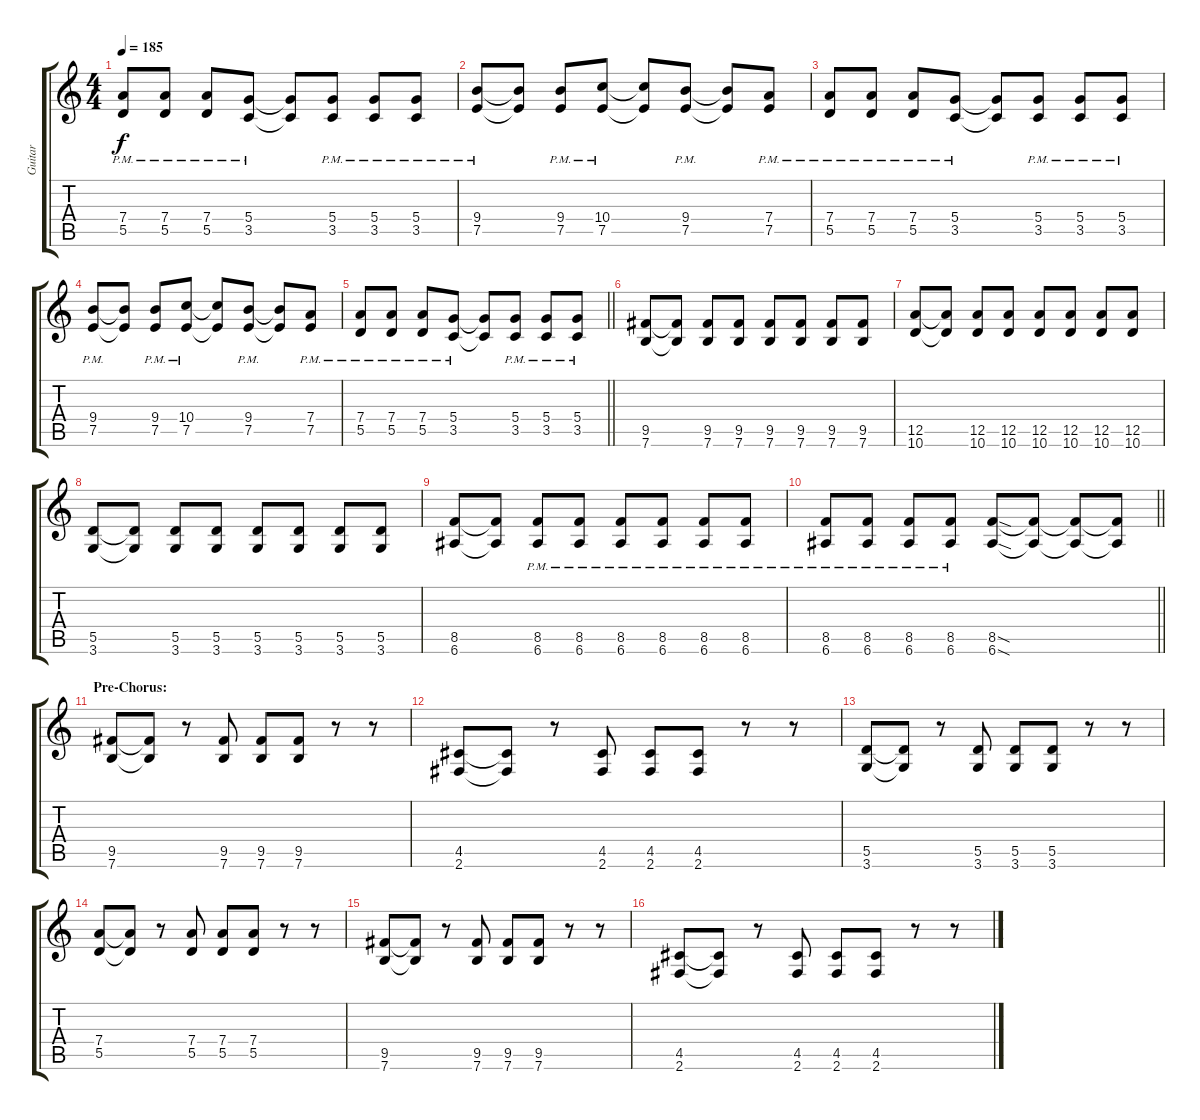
\track ("Guitar" "Guitar") {instrument distortionguitar}
\staff {score tabs}
\tuning (E4 B3 G3 D3 A2 E2) {hide}
\ts (4 4)
\tempo 185
\clef g2
\ks c
(7.4{pm} 5.5{pm}).8{dy f} (7.4{pm} 5.5{pm}).8 (7.4{pm} 5.5{pm}).8 (5.4{pm} 3.5{pm}).8 (5.4{t} 3.5{t}).8 (5.4{pm} 3.5{pm}).8 (5.4{pm} 3.5{pm}).8 (5.4{pm} 3.5{pm}).8 |
(9.4{pm} 7.5{pm}).8 (9.4{t} 7.5{t}).8 (9.4{pm} 7.5{pm}).8 (10.4{pm} 7.5{pm}).8 (10.4{t} 7.5{t}).8 (9.4{pm} 7.5{pm}).8 (9.4{t} 7.5{t}).8 (7.4{pm} 7.5{pm}).8 |
(7.4{pm} 5.5{pm}).8 (7.4{pm} 5.5{pm}).8 (7.4{pm} 5.5{pm}).8 (5.4{pm} 3.5{pm}).8 (5.4{t} 3.5{t}).8 (5.4{pm} 3.5{pm}).8 (5.4{pm} 3.5{pm}).8 (5.4{pm} 3.5{pm}).8 |
(9.4{pm} 7.5{pm}).8 (9.4{t} 7.5{t}).8 (9.4{pm} 7.5{pm}).8 (10.4{pm} 7.5{pm}).8 (10.4{t} 7.5{t}).8 (9.4{pm} 7.5{pm}).8 (9.4{t} 7.5{t}).8 (7.4{pm} 7.5{pm}).8 |
\barLineRight lightlight
(7.4{pm} 5.5{pm}).8 (7.4{pm} 5.5{pm}).8 (7.4{pm} 5.5{pm}).8 (5.4{pm} 3.5{pm}).8 (5.4{t} 3.5{t}).8 (5.4{pm} 3.5{pm}).8 (5.4{pm} 3.5{pm}).8 (5.4{pm} 3.5{pm}).8 |
(9.5 7.6).8 (9.5{t} 7.6{t}).8 (9.5 7.6).8 (9.5 7.6).8 (9.5 7.6).8 (9.5 7.6).8 (9.5 7.6).8 (9.5 7.6).8 |
(12.5 10.6).8 (12.5{t} 10.6{t}).8 (12.5 10.6).8 (12.5 10.6).8 (12.5 10.6).8 (12.5 10.6).8 (12.5 10.6).8 (12.5 10.6).8 |
(5.5 3.6).8 (5.5{t} 3.6{t}).8 (5.5 3.6).8 (5.5 3.6).8 (5.5 3.6).8 (5.5 3.6).8 (5.5 3.6).8 (5.5 3.6).8 |
(8.5 6.6).8 (8.5{t} 6.6{t}).8 (8.5{pm} 6.6{pm}).8 (8.5{pm} 6.6{pm}).8 (8.5{pm} 6.6{pm}).8 (8.5{pm} 6.6{pm}).8 (8.5{pm} 6.6{pm}).8 (8.5{pm} 6.6{pm}).8 |
\barLineRight lightlight
(8.5{pm} 6.6{pm}).8 (8.5{pm} 6.6{pm}).8 (8.5{pm} 6.6{pm}).8 (8.5{pm} 6.6{pm}).8 (8.5{sod} 6.6{sod}).8 (8.5{t} 6.6{t}).8 (8.5{t} 6.6{t}).8 (8.5{t} 6.6{t}).8 |
\section ("" "Pre-Chorus:")
(9.5 7.6).8 (9.5{t} 7.6{t}).8 r.8 (9.5 7.6).8 (9.5 7.6).8 (9.5 7.6).8 r.8 r.8 |
(4.5 2.6).8 (4.5{t} 2.6{t}).8 r.8 (4.5 2.6).8 (4.5 2.6).8 (4.5 2.6).8 r.8 r.8 |
(5.5 3.6).8 (5.5{t} 3.6{t}).8 r.8 (5.5 3.6).8 (5.5 3.6).8 (5.5 3.6).8 r.8 r.8 |
(7.4 5.5).8 (7.4{t} 5.5{t}).8 r.8 (7.4 5.5).8 (7.4 5.5).8 (7.4 5.5).8 r.8 r.8 |
(9.5 7.6).8 (9.5{t} 7.6{t}).8 r.8 (9.5 7.6).8 (9.5 7.6).8 (9.5 7.6).8 r.8 r.8 |
(4.5 2.6).8 (4.5{t} 2.6{t}).8 r.8 (4.5 2.6).8 (4.5 2.6).8 (4.5 2.6).8 r.8 r.8
